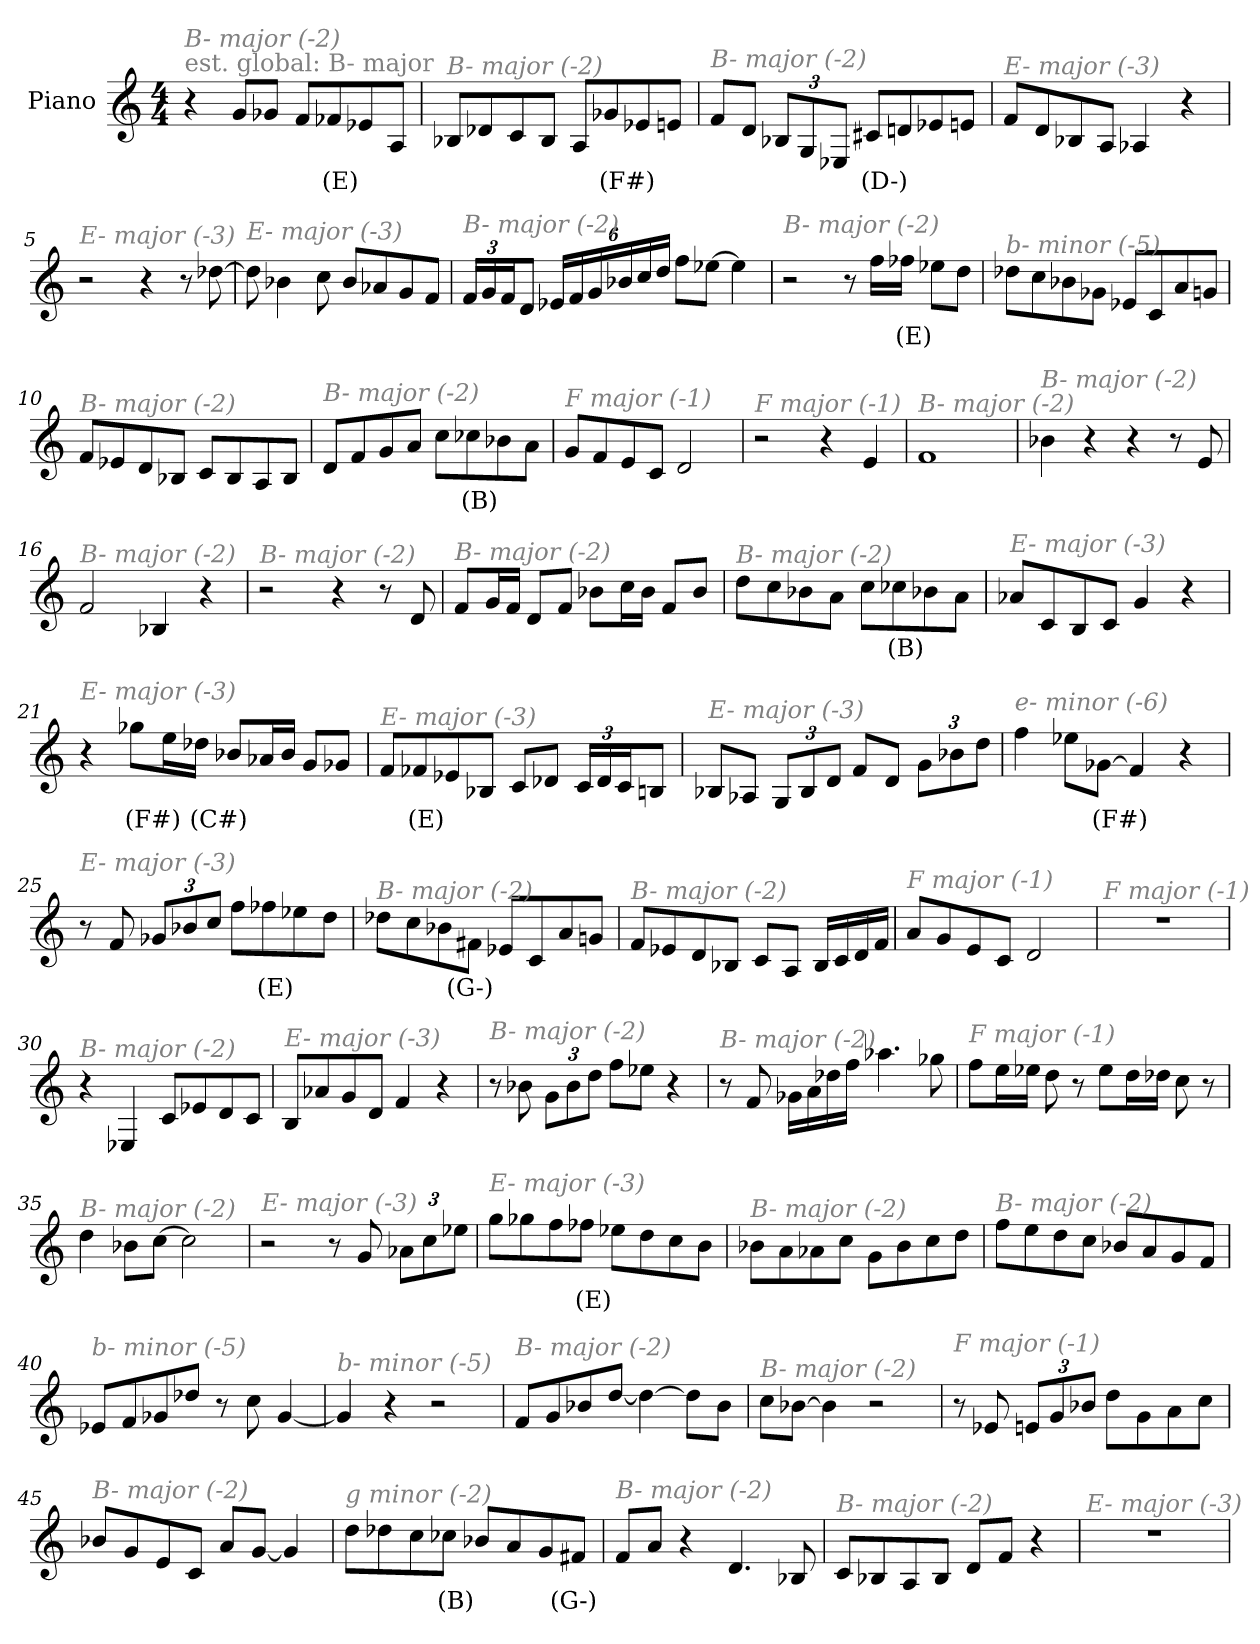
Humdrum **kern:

**kern	**text
*part1	*part1
*staff1	*staff1
*I"Piano	*
*I'Pno	*
*clefG2	*
*k[]	*
*M4/4	*
*MM236	*
=1	=1
!LO:TX:a:color=#808080:t=est. global&colon; B- major	!
!LO:TX:i:color=#808080:t=B- major (-2)	!
4r	.
8g/L	.
8g-X/J	.
8f/L	.
8f-Xi/	(E)
8e-X/	.
8A/J	.
=2	=2
!LO:TX:i:color=#808080:t=B- major (-2)	!
8B-X/L	.
8d-X/	.
8c/	.
8B-/J	.
8A/L	.
8g-Xi/	(F#)
8e-X/	.
8en/J	.
=3	=3
!LO:TX:i:color=#808080:t=B- major (-2)	!
8f/L	.
8d/J	.
*Xbrackettup	*
12B-X/L	.
12G/	.
12E-X/J	.
8c#Xi/L	(D-)
8dn/	.
8e-X/	.
8en/J	.
=4	=4
!LO:TX:i:color=#808080:t=E- major (-3)	!
8f/L	.
8d/	.
8B-X/	.
8A/J	.
4A-X/	.
4r	.
!!LO:LB:g=z
=5	=5
!LO:TX:i:color=#808080:t=E- major (-3)	!
2r	.
4r	.
8r	.
[8dd-X\	.
=6	=6
!LO:TX:i:color=#808080:t=E- major (-3)	!
8dd-\]	.
4b-X\	.
8cc\	.
8b-/L	.
8a-X/	.
8g/	.
8f/J	.
=7	=7
!LO:TX:i:color=#808080:t=B- major (-2)	!
24f/LL	.
24g/	.
24f/J	.
8d/J	.
24e-X/LL	.
24f/	.
24g/	.
24b-X/	.
24cc/	.
24dd/JJ	.
8ff\L	.
[8ee-X\J	.
4ee-\]	.
=8	=8
!LO:TX:i:color=#808080:t=B- major (-2)	!
2r	.
8r	.
16ff\LL	.
16ff-Xi\JJ	(E)
8ee-X\L	.
8dd\J	.
!!LO:LB:g=z
=9	=9
!LO:TX:i:color=#808080:t=b- minor (-5)	!
8dd-X\L	.
8cc\	.
8b-X\	.
8g-X\J	.
8e-X/L	.
8c/	.
8a/	.
8gn/J	.
=10	=10
!LO:TX:i:color=#808080:t=B- major (-2)	!
8f/L	.
8e-X/	.
8d/	.
8B-X/J	.
8c/L	.
8B-/	.
8A/	.
8B-/J	.
=11	=11
!LO:TX:i:color=#808080:t=B- major (-2)	!
8d/L	.
8f/	.
8g/	.
8a/J	.
8cc\L	.
8cc-Xi\	(B)
8b-X\	.
8a\J	.
=12	=12
!LO:TX:i:color=#808080:t=F major (-1)	!
8g/L	.
8f/	.
8e/	.
8c/J	.
2d/	.
=13	=13
!LO:TX:i:color=#808080:t=F major (-1)	!
2r	.
4r	.
4e/	.
!!LO:LB:g=z
=14	=14
!LO:TX:i:color=#808080:t=B- major (-2)	!
1f	.
=15	=15
!LO:TX:i:color=#808080:t=B- major (-2)	!
4b-X\	.
4r	.
4r	.
8r	.
8e/	.
=16	=16
!LO:TX:i:color=#808080:t=B- major (-2)	!
2f/	.
4B-X/	.
4r	.
=17	=17
!LO:TX:i:color=#808080:t=B- major (-2)	!
2r	.
4r	.
8r	.
8d/	.
=18	=18
!LO:TX:i:color=#808080:t=B- major (-2)	!
8f/L	.
16g/L	.
16f/JJ	.
8d/L	.
8f/J	.
8b-X\L	.
16cc\L	.
16b-\JJ	.
8f/L	.
8b-/J	.
!!LO:LB:g=z
=19	=19
!LO:TX:i:color=#808080:t=B- major (-2)	!
8dd\L	.
8cc\	.
8b-X\	.
8a\J	.
8cc\L	.
8cc-Xi\	(B)
8b-X\	.
8a\J	.
=20	=20
!LO:TX:i:color=#808080:t=E- major (-3)	!
8a-X/L	.
8c/	.
8B/	.
8c/J	.
4g/	.
4r	.
=21	=21
!LO:TX:i:color=#808080:t=E- major (-3)	!
4r	.
8gg-Xi\L	(F#)
16ee\L	.
16dd-Xi\JJ	(C#)
8b-X/L	.
16a-X/L	.
16b-/JJ	.
8g/L	.
8g-X/J	.
=22	=22
!LO:TX:i:color=#808080:t=E- major (-3)	!
8f/L	.
8f-Xi/	(E)
8e-X/	.
8B-X/J	.
8c/L	.
8d-X/J	.
24c/LL	.
24d-/	.
24c/J	.
8Bn/J	.
!!LO:LB:g=z
=23	=23
!LO:TX:i:color=#808080:t=E- major (-3)	!
8B-X/L	.
8A-X/J	.
12G/L	.
12B-/	.
12d/J	.
8f/L	.
8d/J	.
12g\L	.
12b-X\	.
12dd\J	.
=24	=24
!LO:TX:i:color=#808080:t=e- minor (-6)	!
4ff\	.
8ee-X\L	.
[8g-Xi\J	(F#)
4f#/]	.
4r	.
=25	=25
!LO:TX:i:color=#808080:t=E- major (-3)	!
8r	.
8f/	.
12g-X/L	.
12b-X/	.
12cc/J	.
8ff\L	.
8ff-Xi\	(E)
8ee-X\	.
8dd\J	.
=26	=26
!LO:TX:i:color=#808080:t=B- major (-2)	!
8dd-X\L	.
8cc\	.
8b-X\	.
8f#Xi\J	(G-)
8e-X/L	.
8c/	.
8a/	.
8gn/J	.
!!LO:LB:g=z
=27	=27
!LO:TX:i:color=#808080:t=B- major (-2)	!
8f/L	.
8e-X/	.
8d/	.
8B-X/J	.
8c/L	.
8A/J	.
16B-/LL	.
16c/	.
16d/	.
16f/JJ	.
=28	=28
!LO:TX:i:color=#808080:t=F major (-1)	!
8a/L	.
8g/	.
8e/	.
8c/J	.
2d/	.
=29	=29
!LO:TX:i:color=#808080:t=F major (-1)	!
1r	.
=30	=30
!LO:TX:i:color=#808080:t=B- major (-2)	!
4r	.
4E-X/	.
8c/L	.
8e-X/	.
8d/	.
8c/J	.
=31	=31
!LO:TX:i:color=#808080:t=E- major (-3)	!
8B/L	.
8a-X/	.
8g/	.
8d/J	.
4f/	.
4r	.
!!LO:LB:g=z
=32	=32
!LO:TX:i:color=#808080:t=B- major (-2)	!
8r	.
8b-X\	.
12g\L	.
12b-\	.
12dd\J	.
8ff\L	.
8ee-X\J	.
4r	.
=33	=33
!LO:TX:i:color=#808080:t=B- major (-2)	!
8r	.
8f/	.
16g-X\LL	.
16a\	.
16dd-X\	.
16ff\JJ	.
4.aa-X\	.
8gg-X\	.
=34	=34
!LO:TX:i:color=#808080:t=F major (-1)	!
8ff\L	.
16ee\L	.
16ee-X\JJ	.
8dd\	.
8r	.
8ee-\L	.
16dd\L	.
16dd-X\JJ	.
8cc\	.
8r	.
=35	=35
!LO:TX:i:color=#808080:t=B- major (-2)	!
4dd\	.
8b-X\L	.
[8cc\J	.
2cc\]	.
!!LO:LB:g=z
=36	=36
!LO:TX:i:color=#808080:t=E- major (-3)	!
2r	.
8r	.
8g/	.
12a-X\L	.
12cc\	.
12ee-X\J	.
=37	=37
!LO:TX:i:color=#808080:t=E- major (-3)	!
8gg\L	.
8gg-X\	.
8ff\	.
8ff-Xi\J	(E)
8ee-X\L	.
8dd\	.
8cc\	.
8b\J	.
=38	=38
!LO:TX:i:color=#808080:t=B- major (-2)	!
8b-X\L	.
8a\	.
8a-X\	.
8cc\J	.
8g\L	.
8b-\	.
8cc\	.
8dd\J	.
=39	=39
!LO:TX:i:color=#808080:t=B- major (-2)	!
8ff\L	.
8ee\	.
8dd\	.
8cc\J	.
8b-X/L	.
8a/	.
8g/	.
8f/J	.
!!LO:LB:g=z
=40	=40
!LO:TX:i:color=#808080:t=b- minor (-5)	!
8e-X/L	.
8f/	.
8g-X/	.
8dd-X/J	.
8r	.
8cc\	.
[4g-/	.
=41	=41
!LO:TX:i:color=#808080:t=b- minor (-5)	!
4g-/]	.
4r	.
2r	.
=42	=42
!LO:TX:i:color=#808080:t=B- major (-2)	!
8f/L	.
8g/	.
8b-X/	.
[8dd/J	.
4dd\_	.
8dd\L]	.
8b-\J	.
=43	=43
!LO:TX:i:color=#808080:t=B- major (-2)	!
8cc\L	.
[8b-X\J	.
4b-\]	.
2r	.
=44	=44
!LO:TX:i:color=#808080:t=F major (-1)	!
8r	.
8e-X/	.
12en/L	.
12g/	.
12b-X/J	.
8dd\L	.
8g\	.
8a\	.
8cc\J	.
!!LO:PB:g=z
=45	=45
!LO:TX:i:color=#808080:t=B- major (-2)	!
8b-X/L	.
8g/	.
8e/	.
8c/J	.
8a/L	.
[8g/J	.
4g/]	.
=46	=46
!LO:TX:i:color=#808080:t=g minor (-2)	!
8dd\L	.
8dd-X\	.
8cc\	.
8cc-Xi\J	(B)
8b-X/L	.
8a/	.
8g/	.
8f#Xi/J	(G-)
=47	=47
!LO:TX:i:color=#808080:t=B- major (-2)	!
8f/L	.
8a/J	.
4r	.
4.d/	.
8B-X/	.
=48	=48
!LO:TX:i:color=#808080:t=B- major (-2)	!
8c/L	.
8B-X/	.
8A/	.
8B-/J	.
8d/L	.
8f/J	.
4r	.
=49	=49
!LO:TX:i:color=#808080:t=E- major (-3)	!
1r	.
=	=
*-	*-
